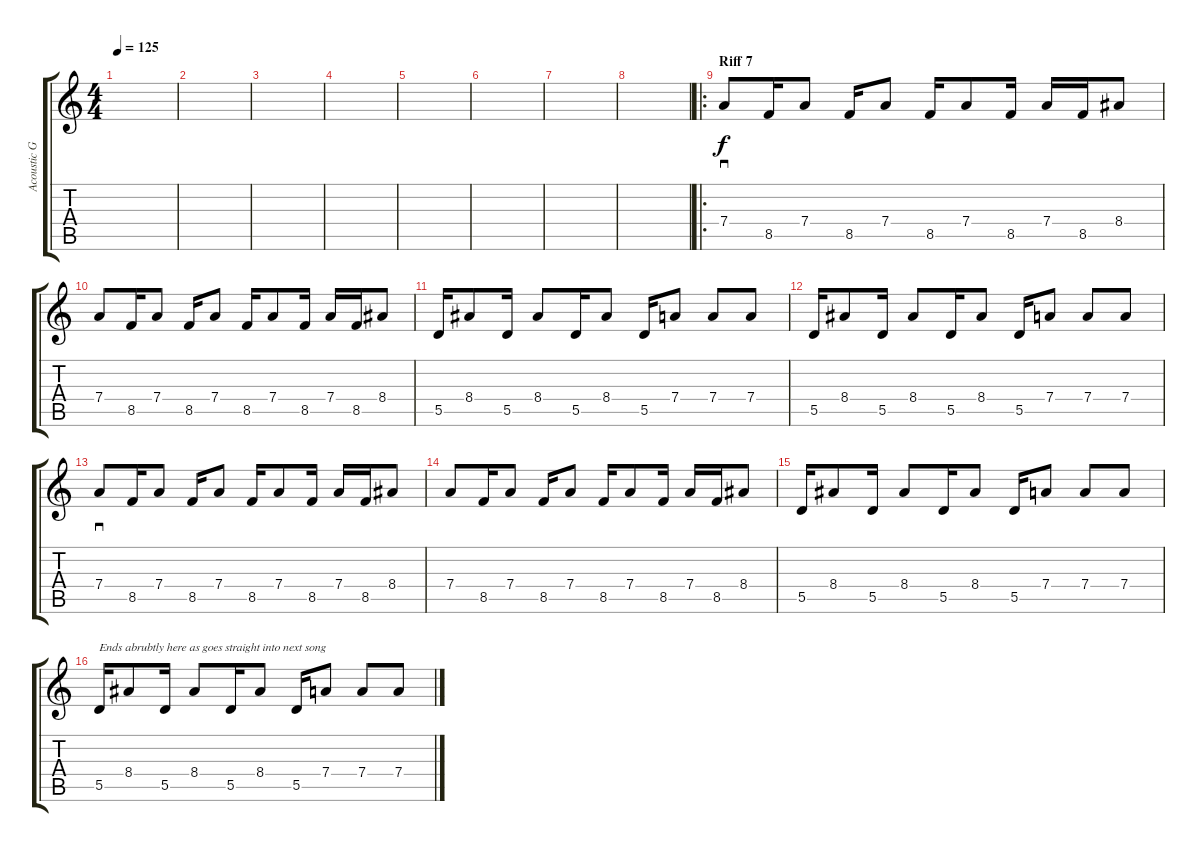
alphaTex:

\track ("Acoustic Guitar" "Acoustic G") {instrument acousticguitarsteel}
\staff {score tabs}
\tuning (E4 B3 G3 D3 A2 D2) {hide}
\ts (4 4)
\tempo 125
\clef g2
\ks c
|
|
|
|
|
|
|
|
\ro
\section ("" "Riff 7")
7.4.8{sd instrument overdrivenguitar} 8.5.16 7.4.8 8.5.16 7.4.8 8.5.16 7.4.8 8.5.16 7.4.16 8.5.16 8.4.8 |
7.4.8 8.5.16 7.4.8 8.5.16 7.4.8 8.5.16 7.4.8 8.5.16 7.4.16 8.5.16 8.4.8 |
5.5.16 8.4.8 5.5.16 8.4.8 5.5.16 8.4.8 5.5.16 7.4.8 7.4.8 7.4.8 |
5.5.16 8.4.8 5.5.16 8.4.8 5.5.16 8.4.8 5.5.16 7.4.8 7.4.8 7.4.8 |
7.4.8{sd} 8.5.16 7.4.8 8.5.16 7.4.8 8.5.16 7.4.8 8.5.16 7.4.16 8.5.16 8.4.8 |
7.4.8 8.5.16 7.4.8 8.5.16 7.4.8 8.5.16 7.4.8 8.5.16 7.4.16 8.5.16 8.4.8 |
5.5.16 8.4.8 5.5.16 8.4.8 5.5.16 8.4.8 5.5.16 7.4.8 7.4.8 7.4.8 |
5.5.16{txt "Ends abrubtly here as goes straight into next song"} 8.4.8 5.5.16 8.4.8 5.5.16 8.4.8 5.5.16 7.4.8 7.4.8 7.4.8
